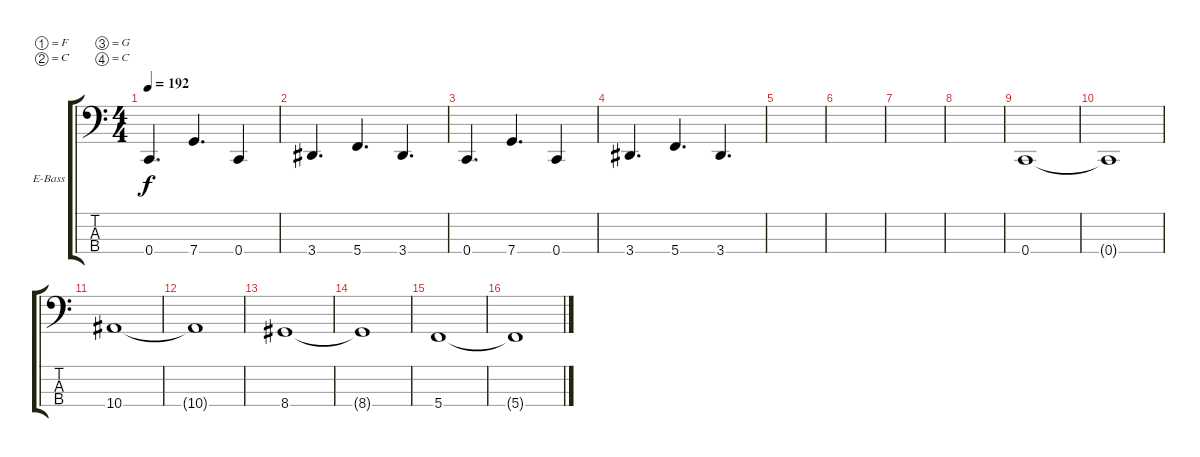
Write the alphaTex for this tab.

\defaultSystemsLayout 4
\bracketExtendMode groupsimilarinstruments
\firstSystemTrackNameOrientation horizontal
\otherSystemsTrackNameOrientation horizontal
\track ("Electric Bass" "E-Bass") {instrument electricbassfinger}
\staff {score tabs}
\tuning (F2 C2 G1 C1)
\ts (4 4)
\tempo 192
\clef f4
\scale
0.333333
\ks c
0.4.4{d dy f} 7.4.4{d} 0.4.4 |
\scale
0.333333 3.4.4{d} 5.4.4{d} 3.4.4{d} |
\scale
0.333333 0.4.4{d} 7.4.4{d} 0.4.4 |
\scale
0.333333 3.4.4{d} 5.4.4{d} 3.4.4{d} |
\scale
0.333333 |
\scale
0.333333 |
\scale
0.333333 |
\scale
0.333333 |
\scale
0.333333 0.4.1 |
\scale
0.333333 0.4{t}.1 |
\scale
0.333333 10.4.1 |
\scale
0.333333 10.4{t}.1 |
\scale
0.333333 8.4.1 |
\scale
0.333333 8.4{t}.1 |
\scale
0.333333 5.4.1 |
\scale
0.333333 5.4{t}.1
